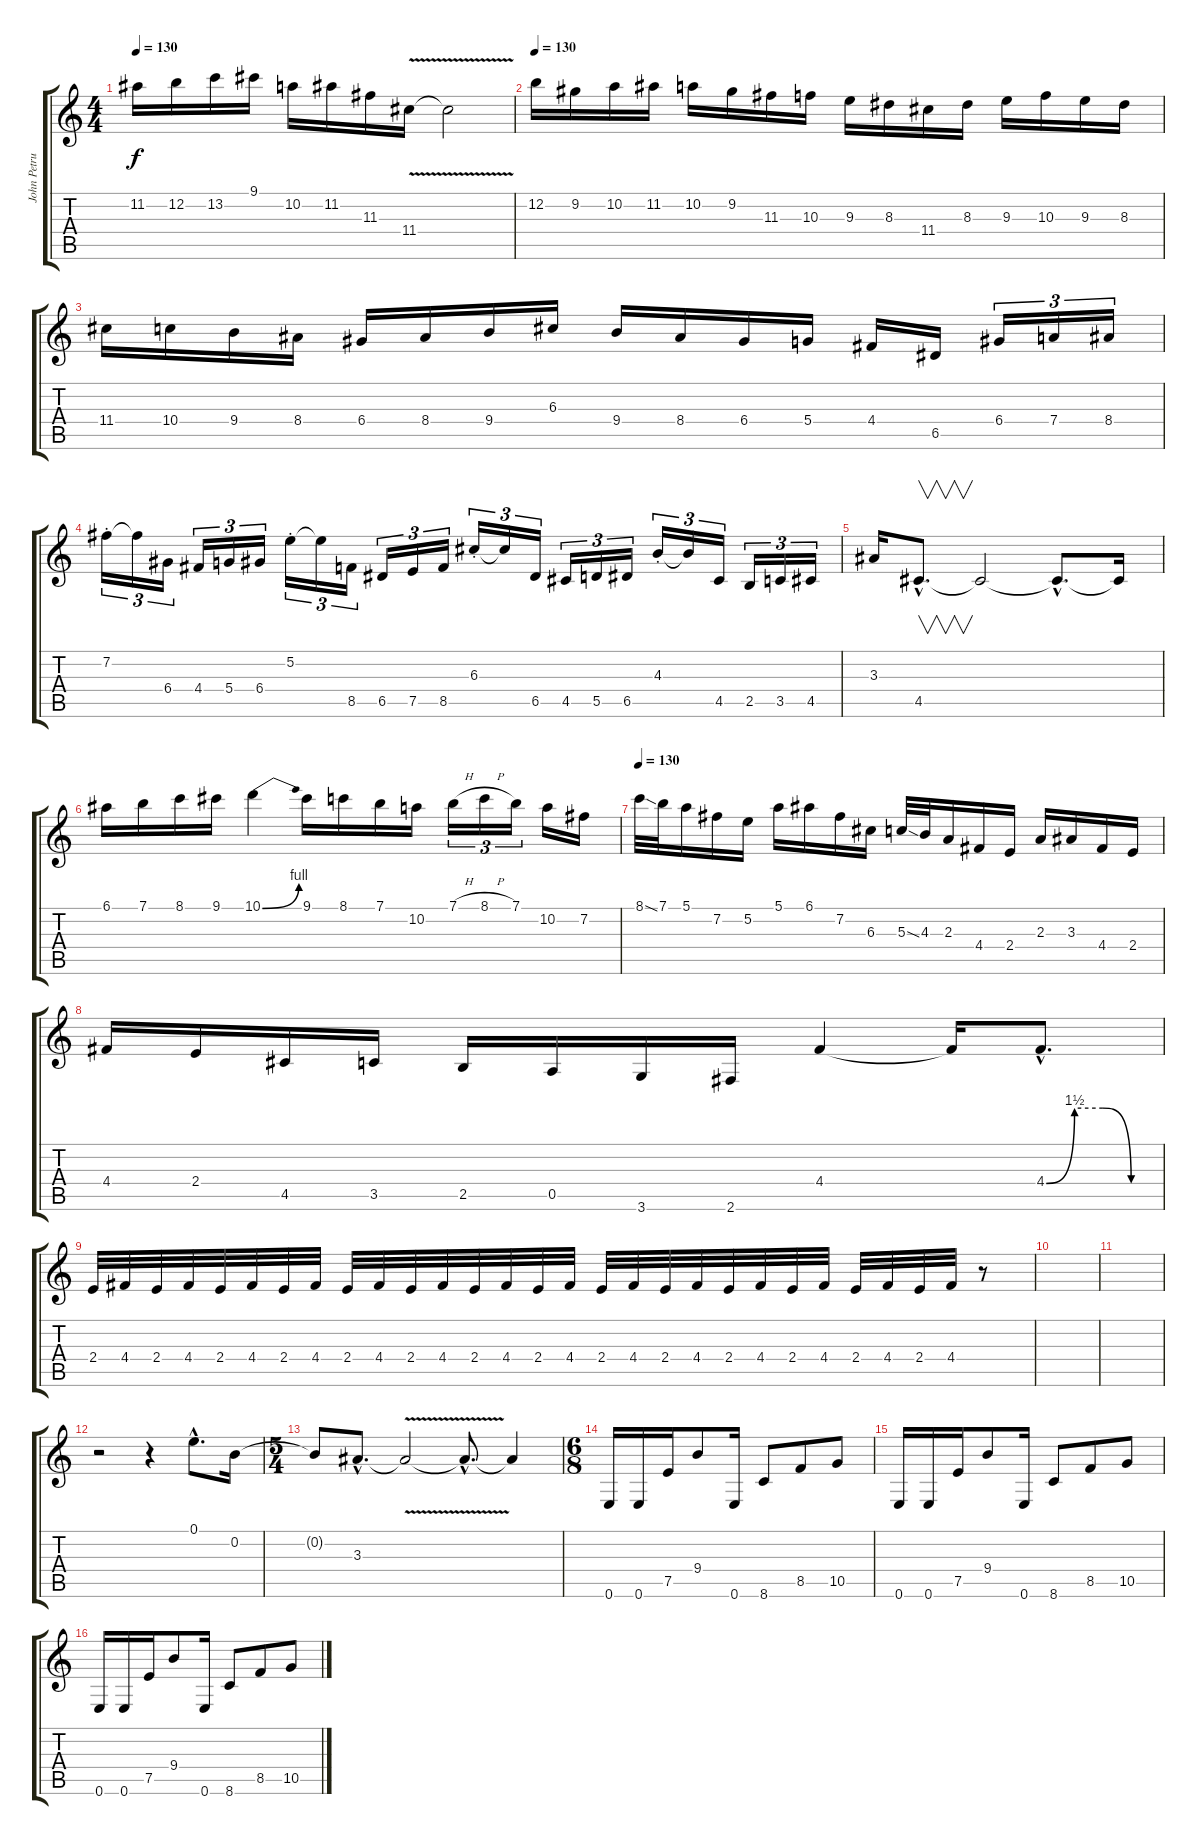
\track ("John Petrucci Lead Guitar" "John Petru") {instrument distortionguitar}
\staff {score tabs}
\tuning (E4 B3 G3 D3 A2 E2) {hide}
\ts (4 4)
\tempo 130
\clef g2
\ks c
11.2.16{dy f} 12.2.16 13.2.16 9.1.16 10.2.16 11.2.16 11.3.16 11.4{v}.16 11.4{t}.2 |
\tempo 130
12.2.16 9.2.16 10.2.16 11.2.16 10.2.16 9.2.16 11.3.16 10.3.16 9.3.16 8.3.16 11.4.16 8.3.16 9.3.16 10.3.16 9.3.16 8.3.16 |
11.4.16 10.4.16 9.4.16 8.4.16 6.4.16 8.4.16 9.4.16 6.3.16 9.4.16 8.4.16 6.4.16 5.4.16 4.4.16 6.5.16 6.4.16{tu (3 2)} 7.4.16{tu (3 2)} 8.4.16{tu (3 2)} |
7.2{st}.16{tu (3 2)} 7.2{t}.16{tu (3 2)} 6.4.16{tu (3 2)} 4.4.16{tu (3 2)} 5.4.16{tu (3 2)} 6.4.16{tu (3 2)} 5.2{st}.16{tu (3 2)} 5.2{t}.16{tu (3 2)} 8.5.16{tu (3 2)} 6.5.16{tu (3 2)} 7.5.16{tu (3 2)} 8.5.16{tu (3 2)} 6.3{st}.16{tu (3 2)} 6.3{t}.16{tu (3 2)} 6.5.16{tu (3 2)} 4.5.16{tu (3 2)} 5.5.16{tu (3 2)} 6.5.16{tu (3 2)} 4.3{st}.16{tu (3 2)} 4.3{t}.16{tu (3 2)} 4.5.16{tu (3 2)} 2.5.16{tu (3 2)} 3.5.16{tu (3 2)} 4.5.16{tu (3 2)} |
3.3.16 4.5{hac}.8{v d} 4.5{t}.2 4.5{hac t}.8{d} 4.5{t}.16 |
6.1.16 7.1.16 8.1.16 9.1.16 10.1{be (bend 0 0 60 4)}.4 9.1.16 8.1.16 7.1.16 10.2.16 7.1{h}.16{tu (3 2)} 8.1{h}.16{tu (3 2)} 7.1.16{tu (3 2)} 10.2.16 7.2.16 |
\tempo 130
8.1{ss}.32 7.1.32 5.1.16 7.2.16 5.2.16 5.1.16 6.1.16 7.2.16 6.3.16 5.3{ss}.32 4.3.32 2.3.16 4.4.16 2.4.16 2.3.16 3.3.16 4.4.16 2.4.16 |
4.4.16 2.4.16 4.5.16 3.5.16 2.5.16 0.5.16 3.6.16 2.6.16 4.4.4 4.4{t}.16 4.4{be (custom 0 0 15 6 30 6 45 0 60 0) hac}.8{d} |
2.4.32 4.4.32 2.4.32 4.4.32 2.4.32 4.4.32 2.4.32 4.4.32 2.4.32 4.4.32 2.4.32 4.4.32 2.4.32 4.4.32 2.4.32 4.4.32 2.4.32 4.4.32 2.4.32 4.4.32 2.4.32 4.4.32 2.4.32 4.4.32 2.4.32 4.4.32 2.4.32 4.4.32 r.8 |
|
|
r.2 r.4 0.1{hac}.8{d volume 13} 0.2.16 |
\ts (5 4)
0.2{t}.8 3.3{hac}.8{d} 3.3{v t}.2 3.3{hac t}.8{d} 3.3{t}.4 |
\ts (6 8)
0.6.16 0.6.16 7.5.16 9.4.8 0.6.16 8.6.8 8.5.8 10.5.8 |
0.6.16 0.6.16 7.5.16 9.4.8 0.6.16 8.6.8 8.5.8 10.5.8 |
0.6.16 0.6.16 7.5.16 9.4.8 0.6.16 8.6.8 8.5.8 10.5.8
